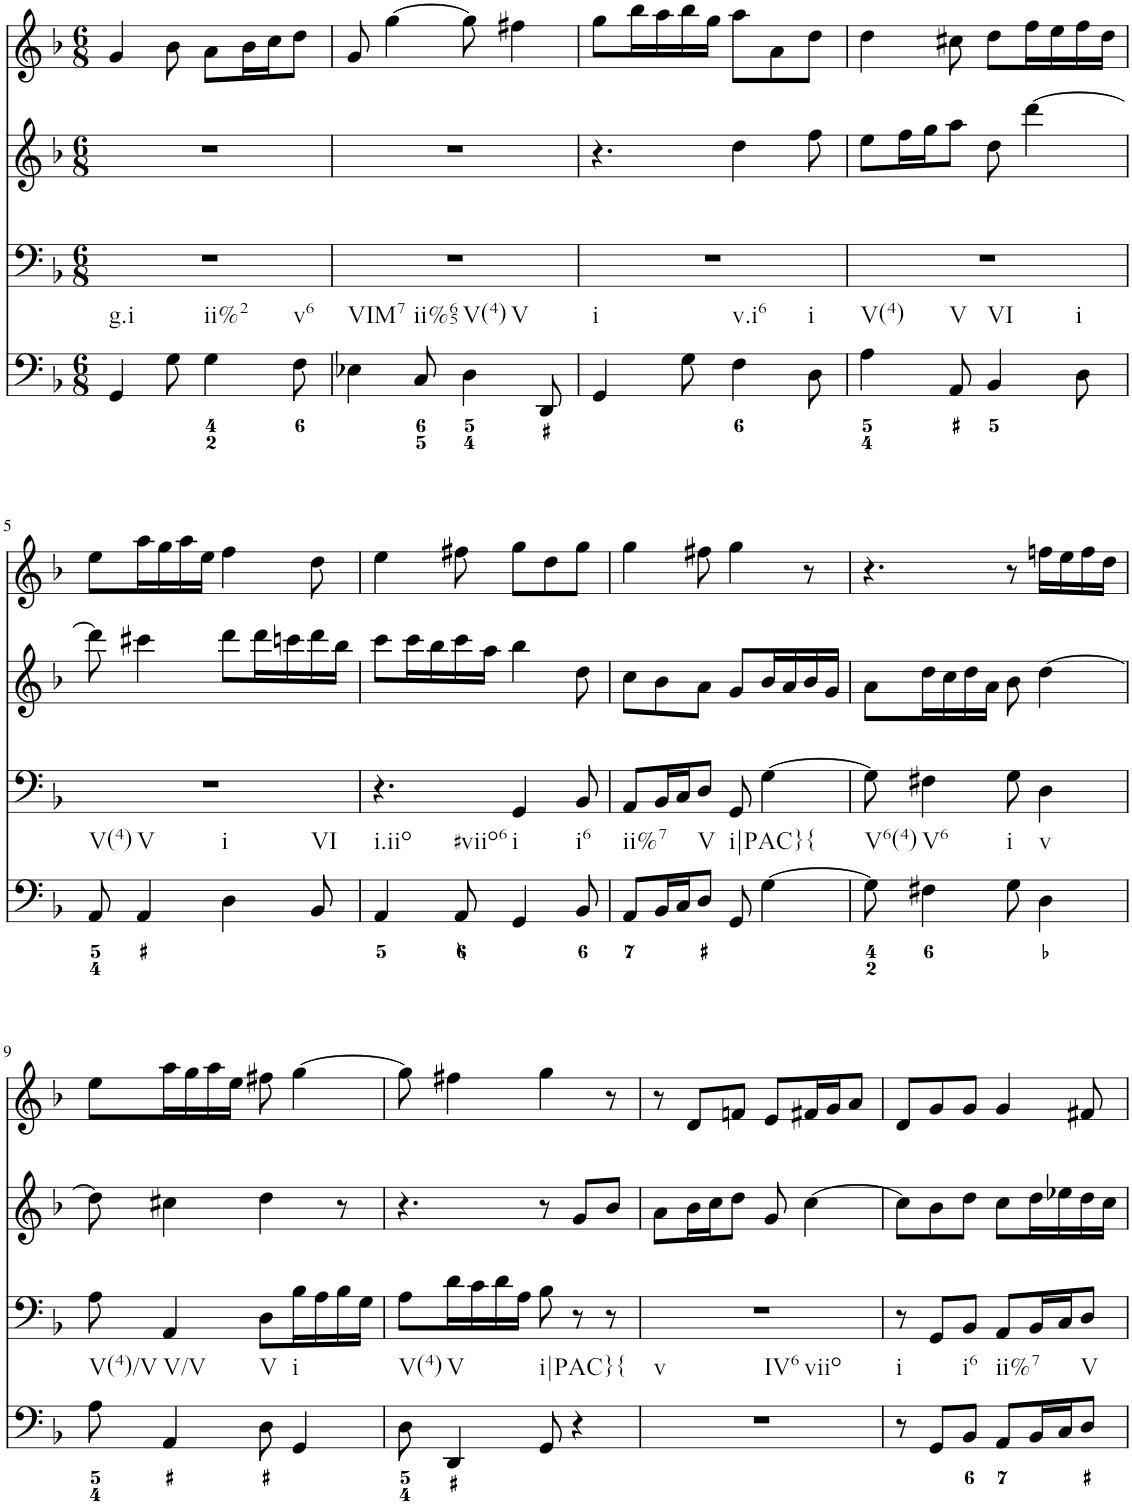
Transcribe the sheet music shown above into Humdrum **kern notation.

**kern	**kern	**kern	**kern
*part4	*part3	*part2	*part1
*staff4	*staff3	*staff2	*staff1
*I"violn	*I"violn	*I"cello	*I"organ
*clefF4	*clefF4	*clefG2	*clefG2
*k[b-]	*k[b-]	*k[b-]	*k[b-]
*d:	*d:	*d:	*d:
*M6/8	*M6/8	*M6/8	*M6/8
=1	=1	=1	=1
!	!LO:TX:b:t=g.i	!	!
!	!LO:TX:b:t=ii%2	!	!
!	!LO:TX:b:t=v6	!	!
4GG/	2.r	2.r	4g/
8G\	.	.	8b-\
4G\	.	.	8a\L
.	.	.	16b-\L
.	.	.	16cc\J
8F\	.	.	8dd\J
=2	=2	=2	=2
!	!LO:TX:b:t=VIM7	!	!
!	!LO:TX:b:t=ii%65	!	!
!	!LO:TX:b:t=V(4)	!	!
!	!LO:TX:b:t=V	!	!
4E-X\	2.r	2.r	8g/
.	.	.	[4gg\
8C/	.	.	.
4D\	.	.	8gg\]
.	.	.	4ff#X\
8DD/	.	.	.
=3	=3	=3	=3
!	!LO:TX:b:t=i	!	!
!	!LO:TX:b:t=v.i6	!	!
!	!LO:TX:b:t=i	!	!
4GG/	2.r	4.r	8gg\L
.	.	.	16bb-\L
.	.	.	16aa\
8G\	.	.	16bb-\
.	.	.	16gg\JJ
4F\	.	4dd\	8aa\L
.	.	.	8a\
8D\	.	8ff\	8dd\J
=4	=4	=4	=4
!	!LO:TX:b:t=V(4)	!	!
!	!LO:TX:b:t=V	!	!
!	!LO:TX:b:t=VI	!	!
!	!LO:TX:b:t=i	!	!
4A\	2.r	8ee\L	4dd\
.	.	16ff\L	.
.	.	16gg\J	.
8AA/	.	8aa\J	8cc#X\
4BB-/	.	8dd\	8dd\L
.	.	[4ddd\	16ff\L
.	.	.	16ee\
8D\	.	.	16ff\
.	.	.	16dd\JJ
!!LO:LB:g=z
=5	=5	=5	=5
!	!LO:TX:b:t=V(4)	!	!
!	!LO:TX:b:t=V	!	!
!	!LO:TX:b:t=i	!	!
!	!LO:TX:b:t=VI	!	!
8AA/	2.r	8ddd\]	8ee\L
4AA/	.	4ccc#X\	16aa\L
.	.	.	16gg\
.	.	.	16aa\
.	.	.	16ee\JJ
4D\	.	8ddd\L	4ff\
.	.	16ddd\L	.
.	.	16cccn\	.
8BB-/	.	16ddd\	8dd\
.	.	16bb-\JJ	.
=6	=6	=6	=6
!	!LO:TX:b:t=i.iio	!	!
!	!LO:TX:b:t=#viio6	!	!
4AA/	4.r	8ccc\L	4ee\
.	.	16ccc\L	.
.	.	16bb-\	.
8AA/	.	16ccc\	8ff#X\
.	.	16aa\JJ	.
!	!LO:TX:b:t=i	!	!
4GG/	4GG/	4bb-\	8gg\L
.	.	.	8dd\
!	!LO:TX:b:t=i6	!	!
8BB-/	8BB-/	8dd\	8gg\J
=7	=7	=7	=7
!	!LO:TX:b:t=ii%7	!	!
8AA/L	8AA/L	8cc\L	4gg\
16BB-/L	16BB-/L	8b-\	.
16C/J	16C/J	.	.
!	!LO:TX:b:t=V	!	!
8D/J	8D/J	8a\J	8ff#X\
!	!LO:TX:b:t=i|PAC}{	!	!
8GG/	8GG/	8g/L	4gg\
[4G\	[4G\	16b-/L	.
.	.	16a/	.
.	.	16b-/	8r
.	.	16g/JJ	.
=8	=8	=8	=8
!	!LO:TX:b:t=V6(4)	!	!
8G\]	8G\]	8a\L	4.r
!	!LO:TX:b:t=V6	!	!
4F#X\	4F#X\	16dd\L	.
.	.	16cc\	.
.	.	16dd\	.
.	.	16a\JJ	.
!	!LO:TX:b:t=i	!	!
8G\	8G\	8b-\	8r
!	!LO:TX:b:t=v	!	!
4D\	4D\	[4dd\	16ffn\LL
.	.	.	16ee\
.	.	.	16ff\
.	.	.	16dd\JJ
!!LO:LB:g=z
=9	=9	=9	=9
!	!LO:TX:b:t=V(4)/V	!	!
8A\	8A\	8dd\]	8ee\L
!	!LO:TX:b:t=V/V	!	!
4AA/	4AA/	4cc#X\	16aa\L
.	.	.	16gg\
.	.	.	16aa\
.	.	.	16ee\JJ
!	!LO:TX:b:t=V	!	!
8D\	8D\L	4dd\	8ff#X\
!	!LO:TX:b:t=i	!	!
4GG/	16B-\L	.	[4gg\
.	16A\	.	.
.	16B-\	8r	.
.	16G\JJ	.	.
=10	=10	=10	=10
!	!LO:TX:b:t=V(4)	!	!
8D\	8A\L	4.r	8gg\]
!	!LO:TX:b:t=V	!	!
4DD/	16d\L	.	4ff#X\
.	16c\	.	.
.	16d\	.	.
.	16A\JJ	.	.
!	!LO:TX:b:t=i|PAC}{	!	!
8GG/	8B-\	8r	4gg\
4r	8r	8g/L	.
.	8r	8b-/J	8r
=11	=11	=11	=11
!	!LO:TX:b:t=v	!	!
!	!LO:TX:b:t=IV6	!	!
!	!LO:TX:b:t=viio	!	!
2.r	2.r	8a\L	8r
.	.	16b-\L	8d/L
.	.	16cc\J	.
.	.	8dd\J	8fn/J
.	.	8g/	8e/L
.	.	[4cc\	16f#X/L
.	.	.	16g/J
.	.	.	8a/J
=12	=12	=12	=12
!	!LO:TX:b:t=i	!	!
8r	8r	8cc\L]	8d/L
8GG/L	8GG/L	8b-\	8g/
!	!LO:TX:b:t=i6	!	!
8BB-/J	8BB-/J	8dd\J	8g/J
!	!LO:TX:b:t=ii%7	!	!
8AA/L	8AA/L	8cc\L	4g/
16BB-/L	16BB-/L	16dd\L	.
16C/J	16C/J	16ee-X\	.
!	!LO:TX:b:t=V	!	!
8D/J	8D/J	16dd\	8f#X/
.	.	16cc\JJ	.
=	=	=	=
*-	*-	*-	*-
